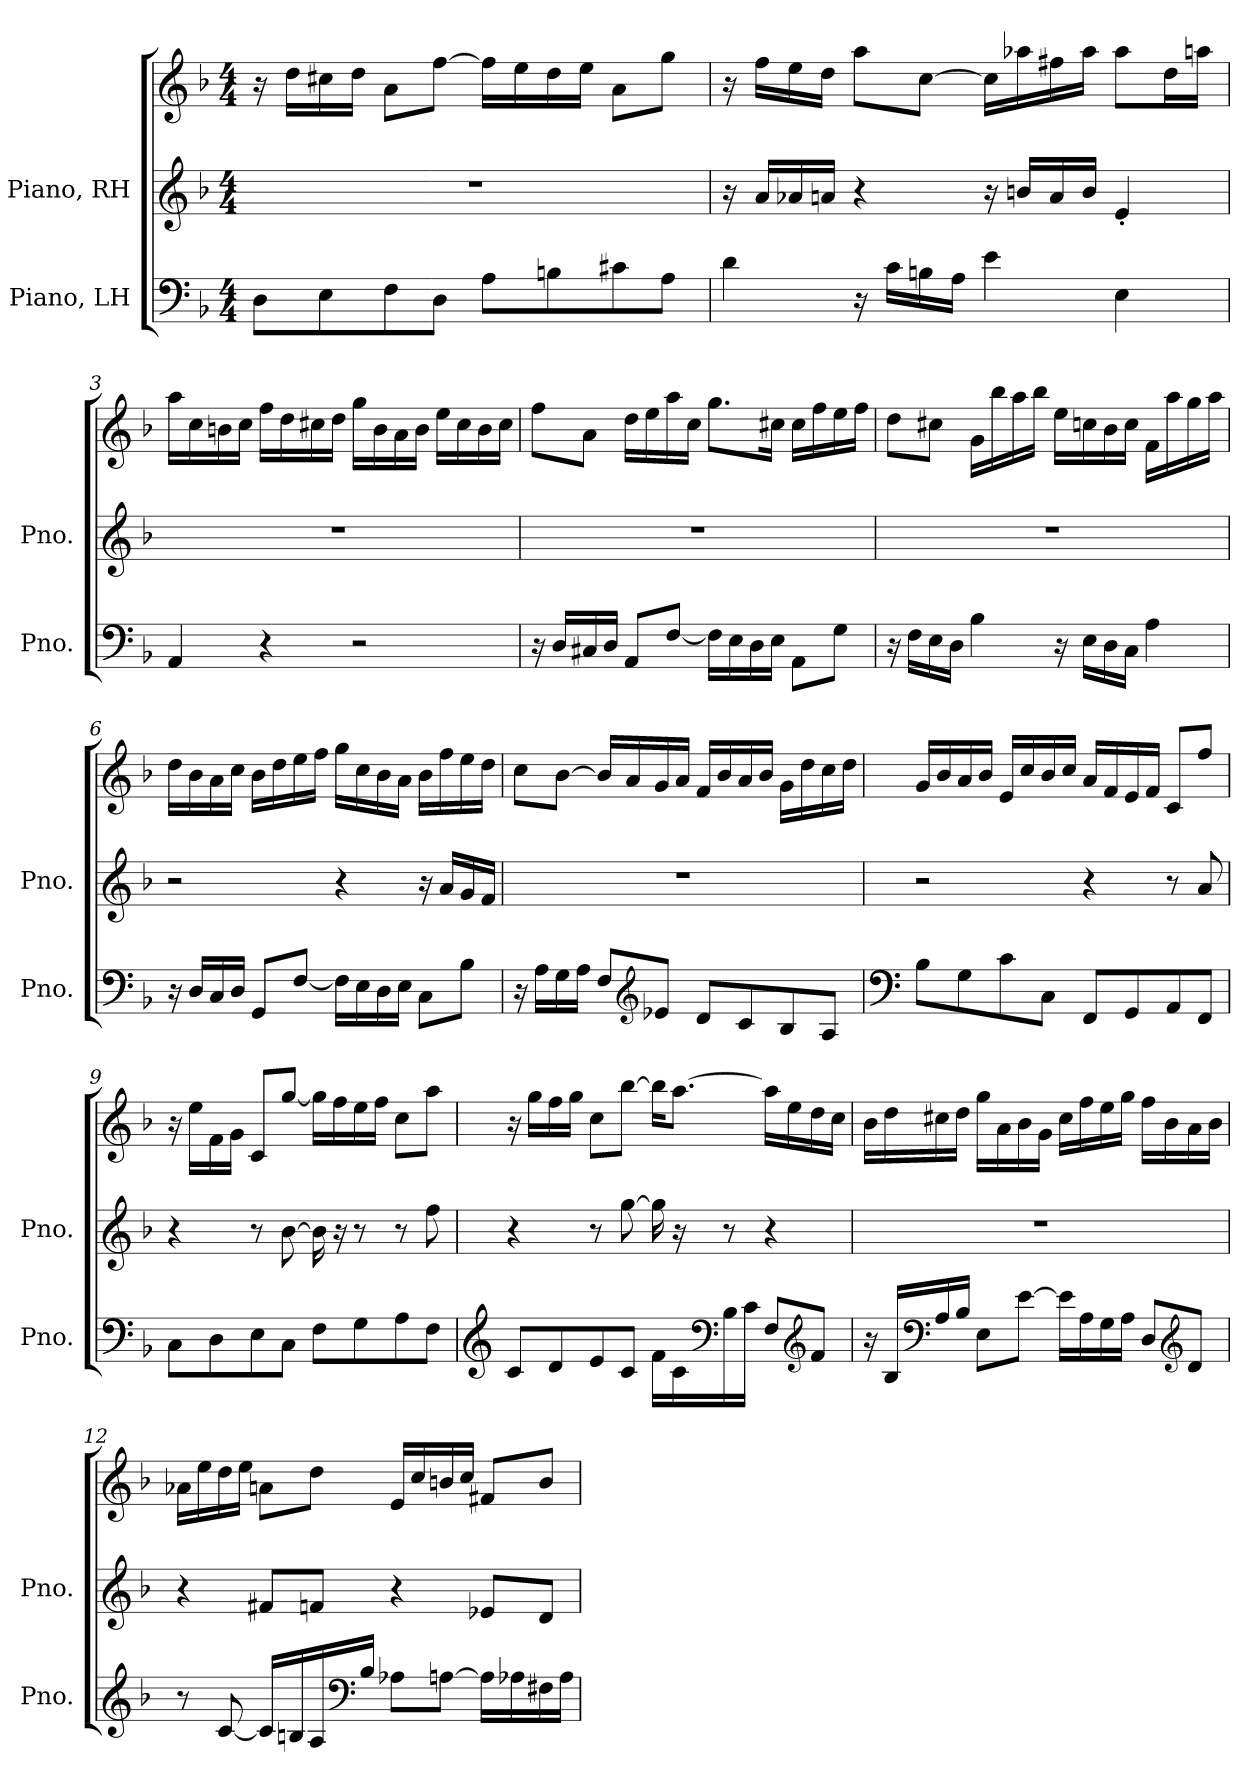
**kern	**kern	**kern
*part2	*part1	*part1
*staff3	*staff2	*staff1
*I"Piano, LH	*I"Piano, RH	*
*I'Pno.	*I'Pno.	*
*clefF4	*clefG2	*clefG2
*k[b-]	*k[b-]	*k[b-]
*M4/4	*M4/4	*M4/4
*MM60	*MM60	*MM60
=1	=1	=1
8D\L	1r	16r
.	.	16dd\LL
8E\	.	16cc#X\
.	.	16dd\JJ
8F\	.	8a\L
8D\J	.	[8ff\J
8A\L	.	16ff\LL]
.	.	16ee\
8Bn\	.	16dd\
.	.	16ee\JJ
8c#X\	.	8a\L
8A\J	.	8gg\J
=2	=2	=2
4d\	16r	16r
.	16a/LL	16ff\LL
.	16a-X/	16ee\
.	16an/JJ	16dd\JJ
16r	4r	8aa\L
16c\LL	.	.
16Bn\	.	[8cc\J
16A\JJ	.	.
4e\	16r	16cc\LL]
.	16bn/LL	16aa-X\
.	16a/	16ff#X\
.	16b/JJ	16aa-\JJ
4E\	4e'/	8aa-\L
.	.	16dd\L
.	.	16aan\JJ
!!LO:LB:g=z
=3	=3	=3
4AA/	1r	16aa\LL
.	.	16cc\
.	.	16bn\
.	.	16cc\JJ
4r	.	16ff\LL
.	.	16dd\
.	.	16cc#X\
.	.	16dd\JJ
2r	.	16gg\LL
.	.	16b\
.	.	16a\
.	.	16b\JJ
.	.	16ee\LL
.	.	16cc#\
.	.	16b\
.	.	16cc#\JJ
=4	=4	=4
16r	1r	8ff\L
16D/LL	.	.
16C#X/	.	8a\J
16D/JJ	.	.
8AA/L	.	16dd\LL
.	.	16ee\
[8F/J	.	16aa\
.	.	16cc\JJ
16F\LL]	.	8.gg\L
16E\	.	.
16D\	.	.
16E\JJ	.	16cc#X\Jk
8AA\L	.	16cc#\LL
.	.	16ff\
8G\J	.	16ee\
.	.	16ff\JJ
!!LO:LB:g=z
=5	=5	=5
16r	1r	8dd\L
16F\LL	.	.
16E\	.	8cc#X\J
16D\JJ	.	.
4B-\	.	16g\LL
.	.	16bb-\
.	.	16aa\
.	.	16bb-\JJ
16r	.	16ee\LL
16E\LL	.	16ccn\
16D\	.	16b-\
16C\JJ	.	16cc\JJ
4A\	.	16f\LL
.	.	16aa\
.	.	16gg\
.	.	16aa\JJ
=6	=6	=6
16r	2r	16dd\LL
16D/LL	.	16b-\
16C/	.	16a\
16D/JJ	.	16cc\JJ
8GG/L	.	16b-\LL
.	.	16dd\
[8F/J	.	16ee\
.	.	16ff\JJ
16F\LL]	4r	16gg\LL
16E\	.	16cc\
16D\	.	16b-\
16E\JJ	.	16a\JJ
8C\L	16r	16b-\LL
.	16a/LL	16ff\
8B-\J	16g/	16ee\
.	16f/JJ	16dd\JJ
!!LO:LB:g=z
=7	=7	=7
16r	1r	8cc\L
16A\LL	.	.
16G\	.	[8b-\J
16A\JJ	.	.
8F/L	.	16b-/LL]
.	.	16a/
*clefG2	*	*
8e-X/J	.	16g/
.	.	16a/JJ
8d/L	.	16f/LL
.	.	16b-/
8c/	.	16a/
.	.	16b-/JJ
8B-/	.	16g\LL
.	.	16dd\
8A/J	.	16cc\
.	.	16dd\JJ
=8	=8	=8
*clefF4	*	*
8B-\L	2r	16g/LL
.	.	16b-/
8G\	.	16a/
.	.	16b-/JJ
8c\	.	16e/LL
.	.	16cc/
8C\J	.	16b-/
.	.	16cc/JJ
8FF/L	4r	16a/LL
.	.	16f/
8GG/	.	16e/
.	.	16f/JJ
8AA/	8r	8c/L
8FF/J	8a/	8ff/J
!!LO:PB:g=z
=9	=9	=9
8C\L	4r	16r
.	.	16ee\LL
8D\	.	16f\
.	.	16g\JJ
8E\	8r	8c/L
8C\J	[8b-\	[8gg/J
8F\L	16b-\]	16gg\LL]
.	16r	16ff\
8G\	8r	16ee\
.	.	16ff\JJ
8A\	8r	8cc\L
8F\J	8ff\	8aa\J
=10	=10	=10
*clefG2	*	*
8c/L	4r	16r
.	.	16gg\LL
8d/	.	16ff\
.	.	16gg\JJ
8e/	8r	8cc\L
8c/J	[8gg\	[8bb-\J
16f\LL	16gg\]	16bb-\KL]
16c\	16r	[8.aa\J
*clefF4	*	*
16B-\	8r	.
16c\JJ	.	.
8F/L	4r	16aa\LL]
.	.	16ee\
*clefG2	*	*
8f/J	.	16dd\
.	.	16cc\JJ
!!LO:LB:g=z
=11	=11	=11
16r	1r	16b-\LL
16B-/LL	.	16dd\
*clefF4	*	*
16A/	.	16cc#X\
16B-/JJ	.	16dd\JJ
8E\L	.	16gg\LL
.	.	16a\
[8e\J	.	16b-\
.	.	16g\JJ
16e\LL]	.	16cc#\LL
16A\	.	16ff\
16G\	.	16ee\
16A\JJ	.	16gg\JJ
8D/L	.	16ff\LL
.	.	16b-\
*clefG2	*	*
8d/J	.	16a\
.	.	16b-\JJ
=12	=12	=12
8r	4r	16a-X\LL
.	.	16ee\
[8c/	.	16dd\
.	.	16ee\JJ
16c/LL]	8f#X/L	8an\L
16Bn/	.	.
16A/	8fn/J	8dd\J
*clefF4	*	*
16B/JJ	.	.
8A-X\L	4r	16e/LL
.	.	16cc/
[8An\J	.	16bn/
.	.	16cc/JJ
16A\LL]	8e-X/L	8f#X/L
16A-X\	.	.
16F#X\	8d/J	8b/J
16A-\JJ	.	.
=	=	=
*-	*-	*-
